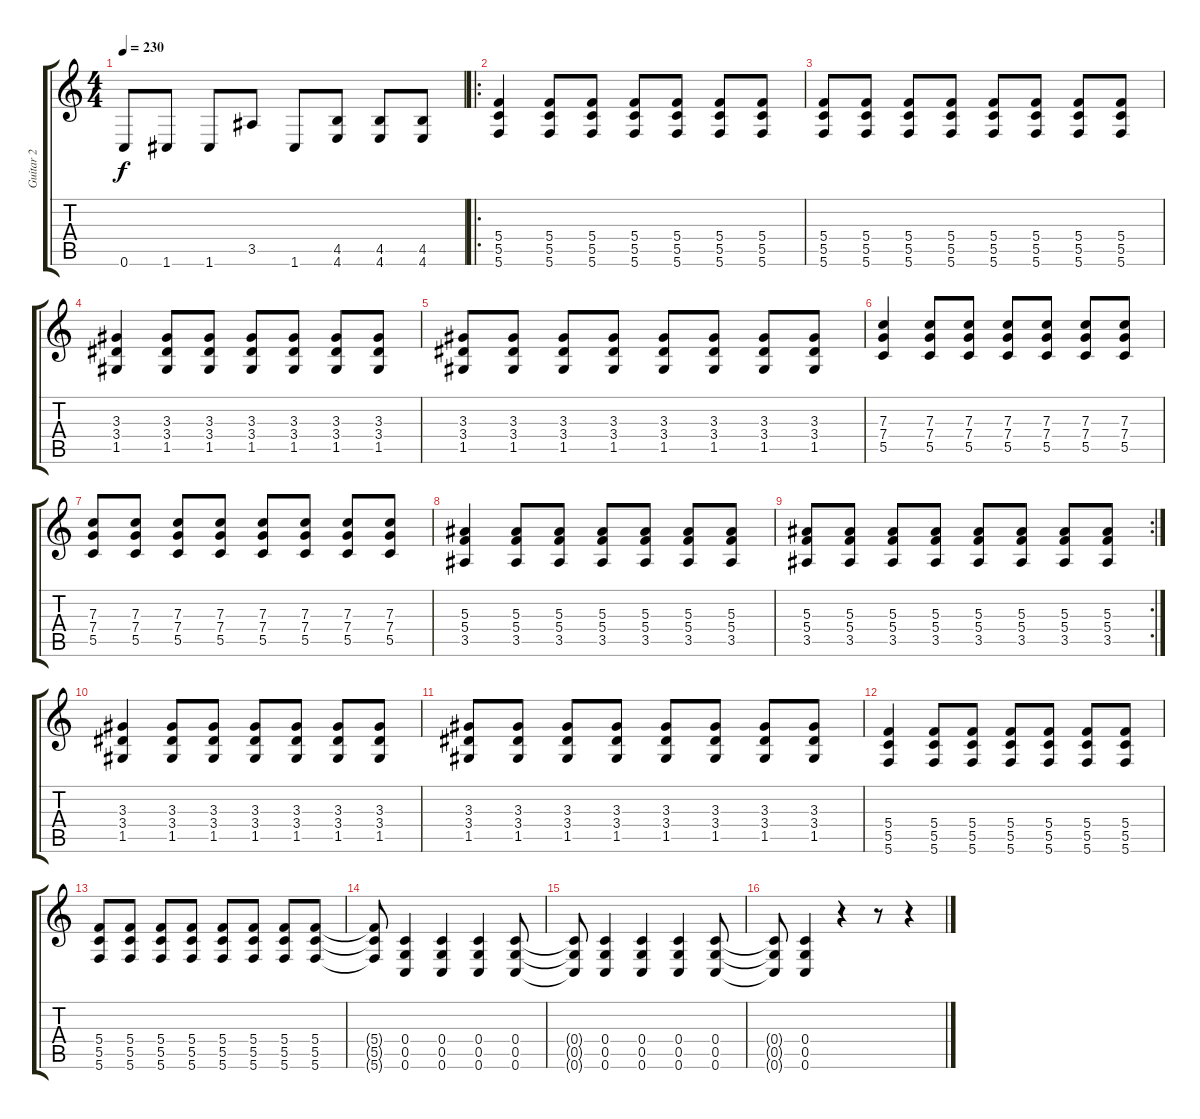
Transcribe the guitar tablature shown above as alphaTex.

\track ("Guitar 2" "Guitar 2") {instrument distortionguitar}
\staff {score tabs}
\tuning (D4 A3 F3 C3 G2 C2) {hide}
\ts (4 4)
\tempo 230
\clef g2
\ks c
0.6.8{dy f} 1.6.8 1.6.8 3.5.8 1.6.8 (4.5 4.6).8 (4.5 4.6).8 (4.5 4.6).8 |
\ro
(5.4 5.5 5.6).4 (5.4 5.5 5.6).8 (5.4 5.5 5.6).8 (5.4 5.5 5.6).8 (5.4 5.5 5.6).8 (5.4 5.5 5.6).8 (5.4 5.5 5.6).8 |
(5.4 5.5 5.6).8 (5.4 5.5 5.6).8 (5.4 5.5 5.6).8 (5.4 5.5 5.6).8 (5.4 5.5 5.6).8 (5.4 5.5 5.6).8 (5.4 5.5 5.6).8 (5.4 5.5 5.6).8 |
(3.3 3.4 1.5).4 (3.3 3.4 1.5).8 (3.3 3.4 1.5).8 (3.3 3.4 1.5).8 (3.3 3.4 1.5).8 (3.3 3.4 1.5).8 (3.3 3.4 1.5).8 |
(3.3 3.4 1.5).8 (3.3 3.4 1.5).8 (3.3 3.4 1.5).8 (3.3 3.4 1.5).8 (3.3 3.4 1.5).8 (3.3 3.4 1.5).8 (3.3 3.4 1.5).8 (3.3 3.4 1.5).8 |
(7.3 7.4 5.5).4 (7.3 7.4 5.5).8 (7.3 7.4 5.5).8 (7.3 7.4 5.5).8 (7.3 7.4 5.5).8 (7.3 7.4 5.5).8 (7.3 7.4 5.5).8 |
(7.3 7.4 5.5).8 (7.3 7.4 5.5).8 (7.3 7.4 5.5).8 (7.3 7.4 5.5).8 (7.3 7.4 5.5).8 (7.3 7.4 5.5).8 (7.3 7.4 5.5).8 (7.3 7.4 5.5).8 |
(5.3 5.4 3.5).4 (5.3 5.4 3.5).8 (5.3 5.4 3.5).8 (5.3 5.4 3.5).8 (5.3 5.4 3.5).8 (5.3 5.4 3.5).8 (5.3 5.4 3.5).8 |
\rc 2
(5.3 5.4 3.5).8 (5.3 5.4 3.5).8 (5.3 5.4 3.5).8 (5.3 5.4 3.5).8 (5.3 5.4 3.5).8 (5.3 5.4 3.5).8 (5.3 5.4 3.5).8 (5.3 5.4 3.5).8 |
(3.3 3.4 1.5).4 (3.3 3.4 1.5).8 (3.3 3.4 1.5).8 (3.3 3.4 1.5).8 (3.3 3.4 1.5).8 (3.3 3.4 1.5).8 (3.3 3.4 1.5).8 |
(3.3 3.4 1.5).8 (3.3 3.4 1.5).8 (3.3 3.4 1.5).8 (3.3 3.4 1.5).8 (3.3 3.4 1.5).8 (3.3 3.4 1.5).8 (3.3 3.4 1.5).8 (3.3 3.4 1.5).8 |
(5.4 5.5 5.6).4 (5.4 5.5 5.6).8 (5.4 5.5 5.6).8 (5.4 5.5 5.6).8 (5.4 5.5 5.6).8 (5.4 5.5 5.6).8 (5.4 5.5 5.6).8 |
(5.4 5.5 5.6).8 (5.4 5.5 5.6).8 (5.4 5.5 5.6).8 (5.4 5.5 5.6).8 (5.4 5.5 5.6).8 (5.4 5.5 5.6).8 (5.4 5.5 5.6).8 (5.4 5.5 5.6).8 |
(5.4{t} 5.5{t} 5.6{t}).8 (0.4 0.5 0.6).4 (0.4 0.5 0.6).4 (0.4 0.5 0.6).4 (0.4 0.5 0.6).8 |
(0.4{t} 0.5{t} 0.6{t}).8 (0.4 0.5 0.6).4 (0.4 0.5 0.6).4 (0.4 0.5 0.6).4 (0.4 0.5 0.6).8 |
(0.4{t} 0.5{t} 0.6{t}).8 (0.4 0.5 0.6).4 r.4 r.8 r.4
